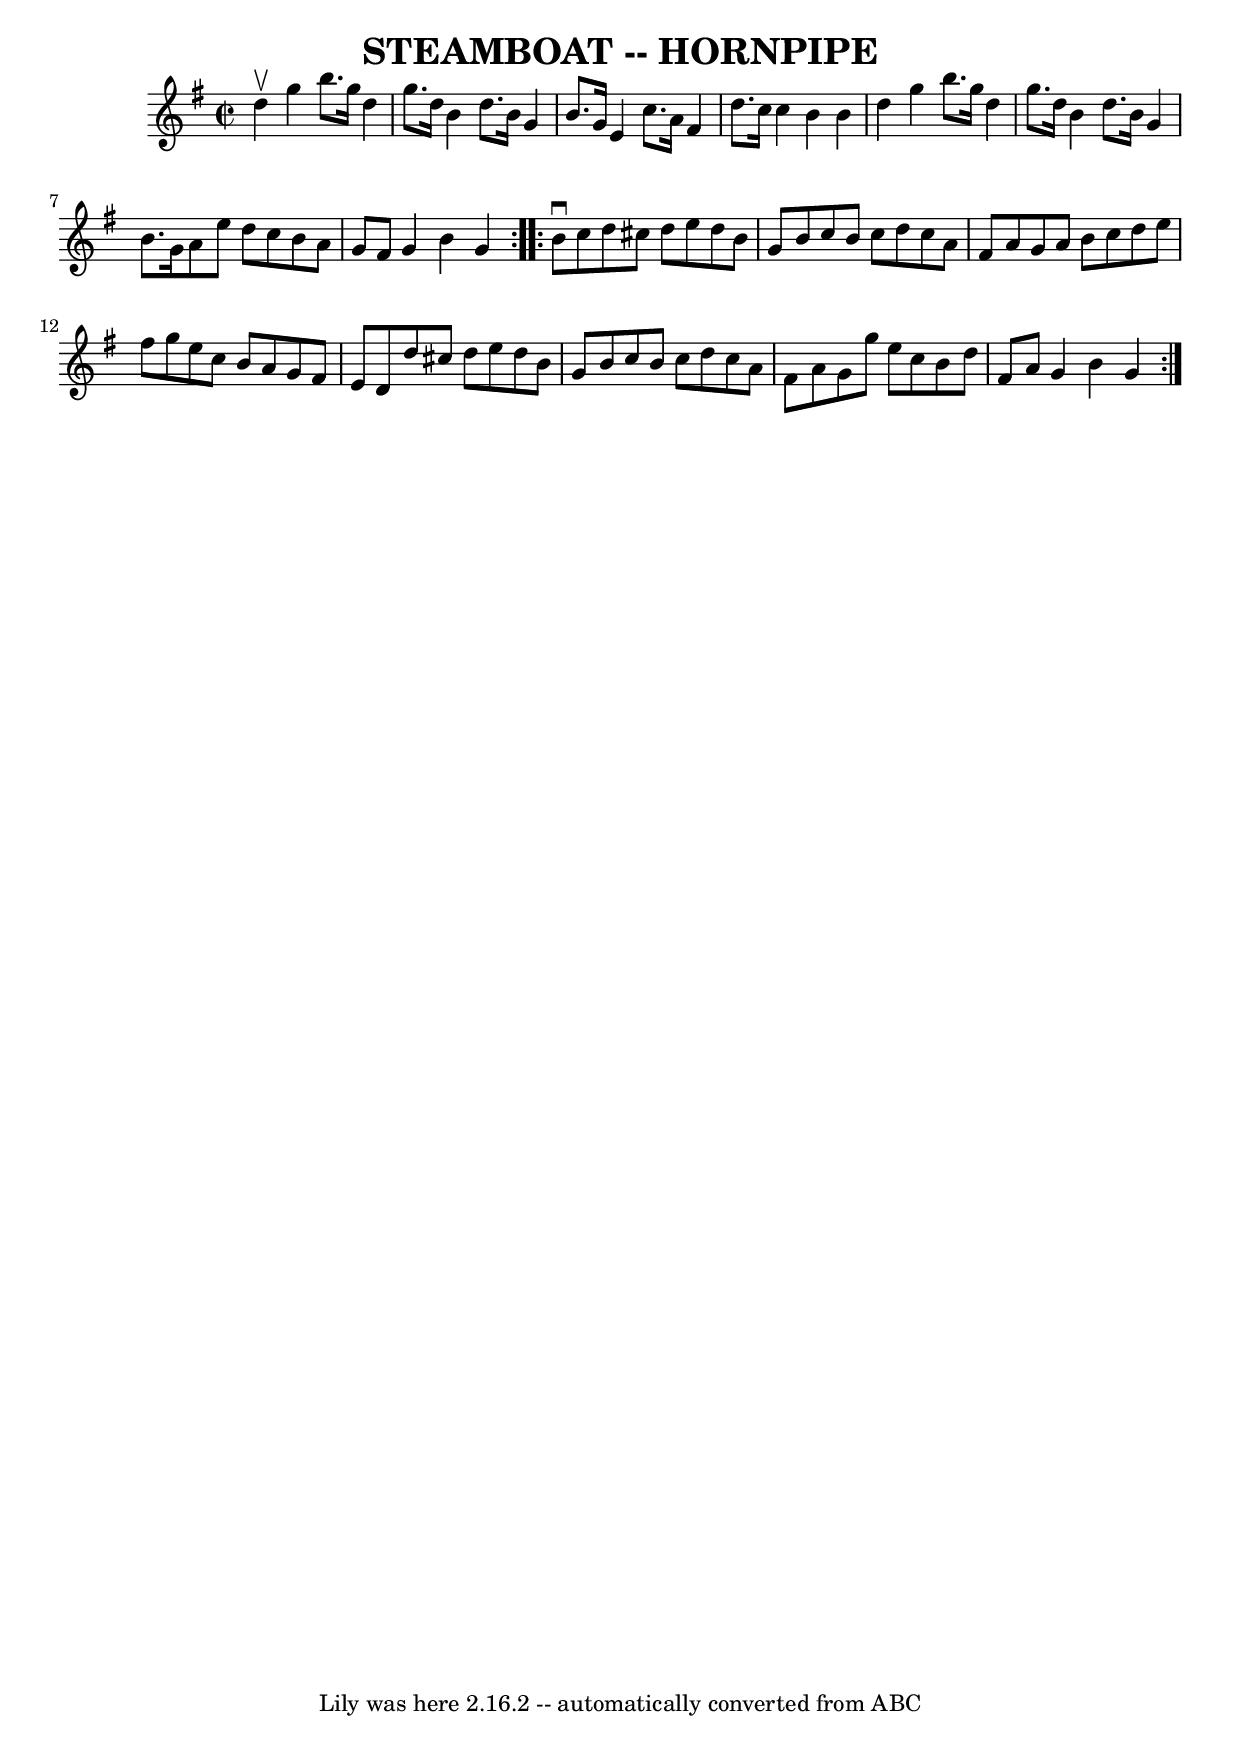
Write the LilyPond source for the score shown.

\version "2.16.2"
\include "Mammoth.ily"
\header {
  %% book = "Ryan's Mammoth Collection of Fiddle Tunes"
  crossRefNumber = "1"
  footnotes = ""
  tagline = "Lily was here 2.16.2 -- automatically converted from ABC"
  title = "STEAMBOAT -- HORNPIPE"

}
voicedefault =  {



  \repeat volta 2 {

    \override Staff.TimeSignature #'style = #'C
    \time 2/2 
    \key g \major d''4^\upbow       |
    g''4 b''8. g''16 
    d''4 g''8. d''16    |
    b'4 d''8. b'16 g'4 b'8.    
    g'16    |
    e'4 c''8. a'16 fis'4 d''8. c''16    |
    
    c''4 b'4 b'4 d''4    |
    |
    g''4 b''8. g''16   
    d''4 g''8. d''16    |
    b'4 d''8. b'16 g'4 b'8.    
    g'16    |
    a'8 e''8 d''8 c''8 b'8 a'8 g'8 fis'8    
    |
    g'4 b'4 g'4    
  }     
  \repeat volta 2 {
    b'8^\downbow c''8  
    |
    d''8 cis''8 d''8 e''8 d''8 b'8 g'8 b'8    
    |
    c''8 b'8 c''8 d''8 c''8 a'8 fis'8 a'8    
    |
    g'8 a'8 b'8 c''8 d''8 e''8 fis''8 g''8    
    |
    e''8 c''8 b'8 a'8 g'8 fis'8 e'8 d'8    |
    
    |
    d''8 cis''8 d''8 e''8 d''8 b'8 g'8 b'8    
    |
    c''8 b'8 c''8 d''8 c''8 a'8 fis'8 a'8    
    |
    g'8 g''8 e''8 c''8 b'8 d''8 fis'8 a'8    
    |
    g'4 b'4 g'4    
  }   

}

\score{
  <<

    \context Staff="default"
    {
      \voicedefault 
      
    }

  >>
  \layout {
    
  }
  \midi {
  }

}
